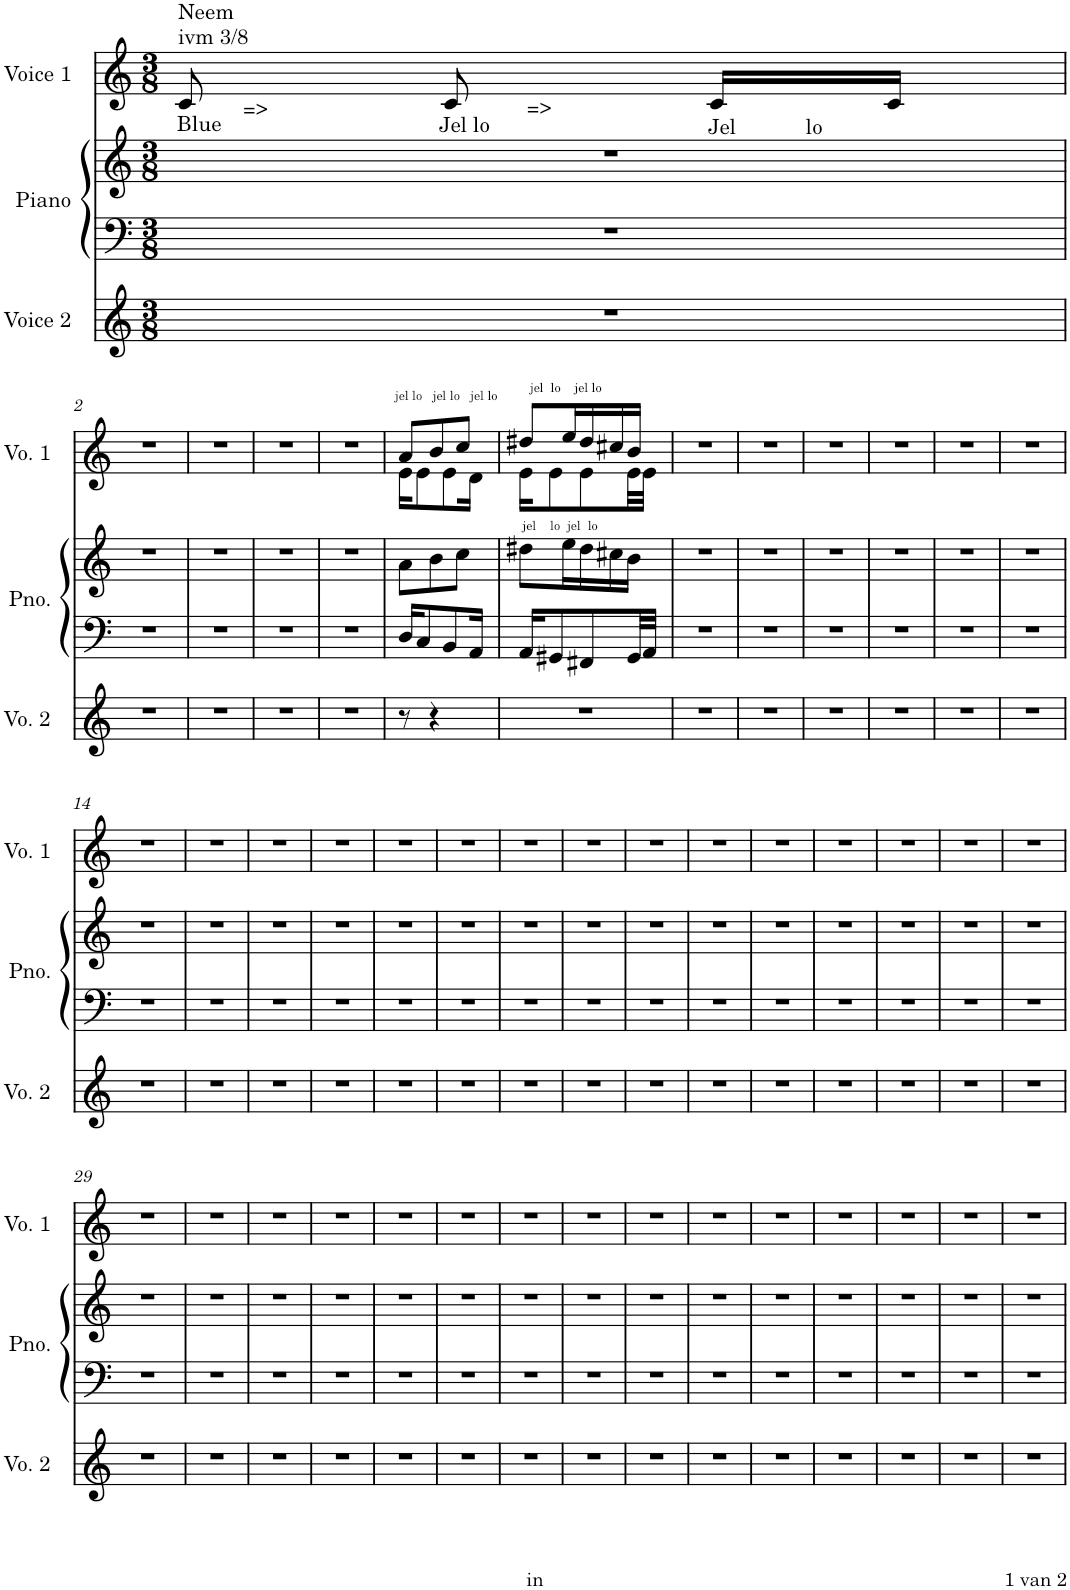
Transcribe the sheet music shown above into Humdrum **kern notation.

**kern	**kern	**kern	**kern
*part3	*part2	*part2	*part1
*staff4	*staff3	*staff2	*staff1
*I"Voice 2	*I"Piano	*	*I"Voice 1
*I'Vo. 2	*I'Pno.	*	*I'Vo. 1
*clefG2	*clefF4	*clefG2	*clefG2
*k[]	*k[]	*k[]	*k[]
*M3/8	*M3/8	*M3/8	*M3/8
=1	=1	=1	=1
!	!	!	!LO:TX:a:t=Neem
!	!	!	!LO:TX:a:t=ivm 3/8
!	!	!	!LO:TX:b:t=Blue
!	!	!	!LO:TX:b:t==>
4.r	4.r	4.r	8c/
!	!	!	!LO:TX:b:t=Jel lo
!	!	!	!LO:TX:b:t==>
.	.	.	8c/
!	!	!	!LO:TX:b:t=Jel            lo
.	.	.	16c/LL
.	.	.	16c/JJ
!!LO:LB:g=z
=2	=2	=2	=2
4.r	4.r	4.r	4.r
=3	=3	=3	=3
4.r	4.r	4.r	4.r
=4	=4	=4	=4
4.r	4.r	4.r	4.r
=5	=5	=5	=5
4.r	4.r	4.r	4.r
=6	=6	=6	=6
*	*	*	*^
8r	16D/KL	8a\L	8a/L	16e\KL
.	8C/	.	.	8e\
!	!	!	!LO:TX:a:t=jel lo   jel lo   jel lo	!
4r	.	8b\	8b/	.
.	8BB/	.	.	8e\
.	.	8cc\J	8cc/J	.
.	16AA/Jk	.	.	16d\Jk
=7	=7	=7	=7	=7
!	!	!	!LO:TX:a:t=jel  lo    jel lo	!
!	!	!	!LO:TX:b:t=jel    lo  jel  lo	!
4.r	16AA/KL	8dd#X\L	8dd#X/L	16e\KL
.	8GG#X/	.	.	8e\
.	.	16ee\L	16ee/L	.
.	8FF#X/	16dd#\	16dd#/	8e\
.	.	16cc#X\	16cc#X/	.
.	32GG#/LL	16b\JJ	16b/JJ	32e\LL
.	32AA/JJJ	.	.	32e\JJJ
*	*	*	*v	*v
=8	=8	=8	=8
4.r	4.r	4.r	4.r
=9	=9	=9	=9
4.r	4.r	4.r	4.r
=10	=10	=10	=10
4.r	4.r	4.r	4.r
=11	=11	=11	=11
4.r	4.r	4.r	4.r
=12	=12	=12	=12
4.r	4.r	4.r	4.r
=13	=13	=13	=13
4.r	4.r	4.r	4.r
!!LO:LB:g=z
=14	=14	=14	=14
4.r	4.r	4.r	4.r
=15	=15	=15	=15
4.r	4.r	4.r	4.r
=16	=16	=16	=16
4.r	4.r	4.r	4.r
=17	=17	=17	=17
4.r	4.r	4.r	4.r
=18	=18	=18	=18
4.r	4.r	4.r	4.r
=19	=19	=19	=19
4.r	4.r	4.r	4.r
=20	=20	=20	=20
4.r	4.r	4.r	4.r
=21	=21	=21	=21
4.r	4.r	4.r	4.r
=22	=22	=22	=22
4.r	4.r	4.r	4.r
=23	=23	=23	=23
4.r	4.r	4.r	4.r
=24	=24	=24	=24
4.r	4.r	4.r	4.r
=25	=25	=25	=25
4.r	4.r	4.r	4.r
=26	=26	=26	=26
4.r	4.r	4.r	4.r
=27	=27	=27	=27
4.r	4.r	4.r	4.r
=28	=28	=28	=28
4.r	4.r	4.r	4.r
!!LO:LB:g=z
=29	=29	=29	=29
4.r	4.r	4.r	4.r
=30	=30	=30	=30
4.r	4.r	4.r	4.r
=31	=31	=31	=31
4.r	4.r	4.r	4.r
=32	=32	=32	=32
4.r	4.r	4.r	4.r
=33	=33	=33	=33
4.r	4.r	4.r	4.r
=34	=34	=34	=34
4.r	4.r	4.r	4.r
=35	=35	=35	=35
4.r	4.r	4.r	4.r
=36	=36	=36	=36
4.r	4.r	4.r	4.r
=37	=37	=37	=37
4.r	4.r	4.r	4.r
=38	=38	=38	=38
4.r	4.r	4.r	4.r
=39	=39	=39	=39
4.r	4.r	4.r	4.r
=40	=40	=40	=40
4.r	4.r	4.r	4.r
=41	=41	=41	=41
4.r	4.r	4.r	4.r
=42	=42	=42	=42
4.r	4.r	4.r	4.r
=43	=43	=43	=43
4.r	4.r	4.r	4.r
=	=	=	=
*-	*-	*-	*-
